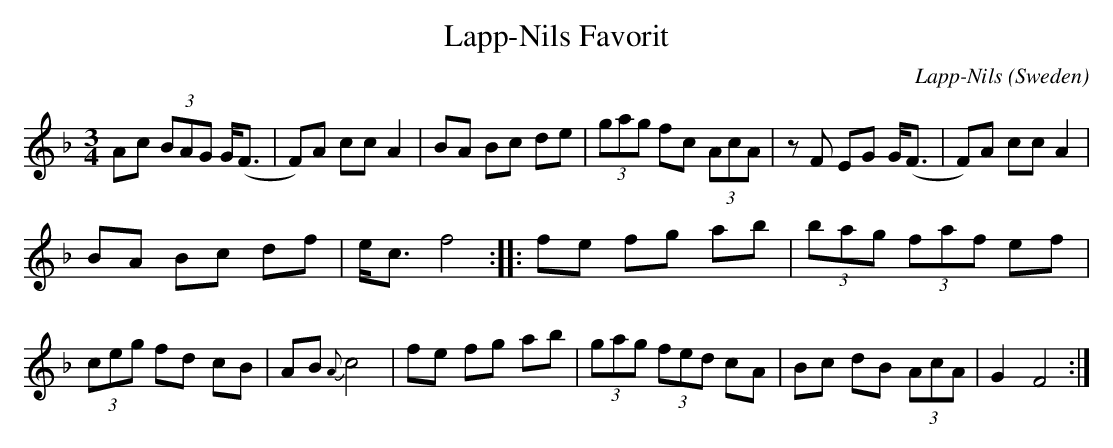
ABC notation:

X:1
T:Lapp-Nils Favorit
O:Sweden
M:3/4
C:Lapp-Nils
K:F
Ac (3BAG G<(F|F)A cc A2|\
BA Bc de|(3gag fc (3AcA|\
zF EG G<(F|F)A cc A2|
BA Bc df|e<c f4::\
fe fg ab|(3bag (3faf ef|
(3ceg fd cB|AB {A}c4|\
fe fg ab|(3gag (3fed cA|Bc dB (3AcA|G2F4:|
